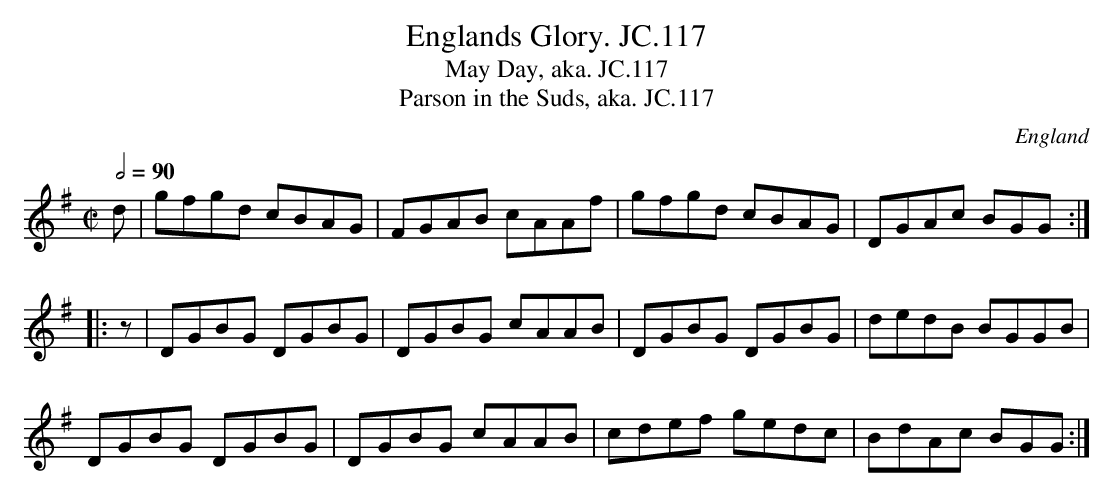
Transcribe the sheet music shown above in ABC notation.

X:1
T:Englands Glory. JC.117
T:May Day, aka. JC.117
T:Parson in the Suds, aka. JC.117
L:1/8
M:C|
O:England
Q:2/4=90
K:G
d|\
gfgd cBAG|FGAB cAAf|gfgd cBAG|DGAc BGG:|!
|:z|DGBG DGBG|DGBG cAAB|DGBG DGBG|dedB BGGB|!
DGBG DGBG|DGBG cAAB|cdef gedc|BdAc BGG:|
